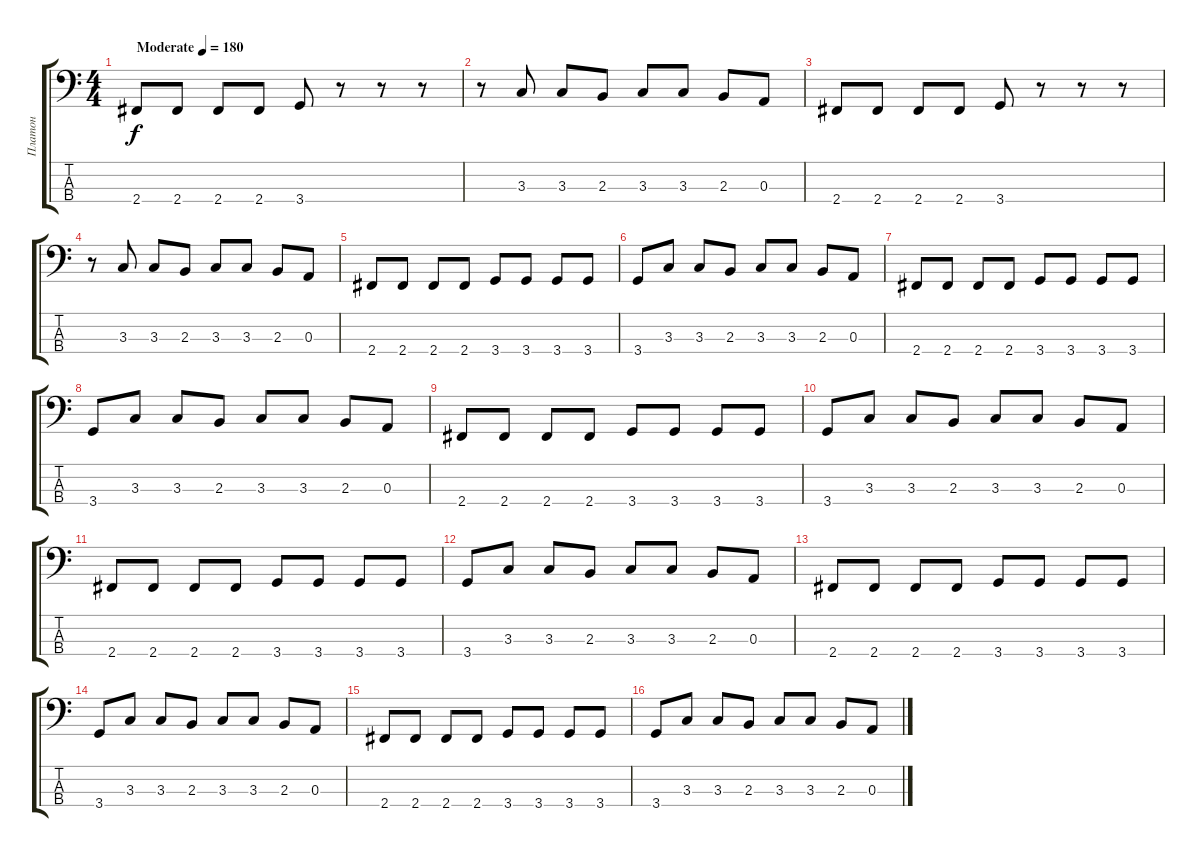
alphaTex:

\track ("Платон" "Платон") {instrument electricbassfinger}
\staff {score tabs}
\tuning (G2 D2 A1 E1) {hide}
\ts (4 4)
\tempo (180 "Moderate")
\clef f4
\ks c
2.4.8{dy f instrument electricbassfinger} 2.4.8 2.4.8 2.4.8 3.4.8 r.8 r.8 r.8 |
r.8 3.3.8 3.3.8 2.3.8 3.3.8 3.3.8 2.3.8 0.3.8 |
2.4.8 2.4.8 2.4.8 2.4.8 3.4.8 r.8 r.8 r.8 |
r.8 3.3.8 3.3.8 2.3.8 3.3.8 3.3.8 2.3.8 0.3.8 |
2.4.8 2.4.8 2.4.8 2.4.8 3.4.8 3.4.8 3.4.8 3.4.8 |
3.4.8 3.3.8 3.3.8 2.3.8 3.3.8 3.3.8 2.3.8 0.3.8 |
2.4.8 2.4.8 2.4.8 2.4.8 3.4.8 3.4.8 3.4.8 3.4.8 |
3.4.8 3.3.8 3.3.8 2.3.8 3.3.8 3.3.8 2.3.8 0.3.8 |
2.4.8 2.4.8 2.4.8 2.4.8 3.4.8 3.4.8 3.4.8 3.4.8 |
3.4.8 3.3.8 3.3.8 2.3.8 3.3.8 3.3.8 2.3.8 0.3.8 |
2.4.8 2.4.8 2.4.8 2.4.8 3.4.8 3.4.8 3.4.8 3.4.8 |
3.4.8 3.3.8 3.3.8 2.3.8 3.3.8 3.3.8 2.3.8 0.3.8 |
2.4.8 2.4.8 2.4.8 2.4.8 3.4.8 3.4.8 3.4.8 3.4.8 |
3.4.8 3.3.8 3.3.8 2.3.8 3.3.8 3.3.8 2.3.8 0.3.8 |
2.4.8 2.4.8 2.4.8 2.4.8 3.4.8 3.4.8 3.4.8 3.4.8 |
3.4.8 3.3.8 3.3.8 2.3.8 3.3.8 3.3.8 2.3.8 0.3.8
